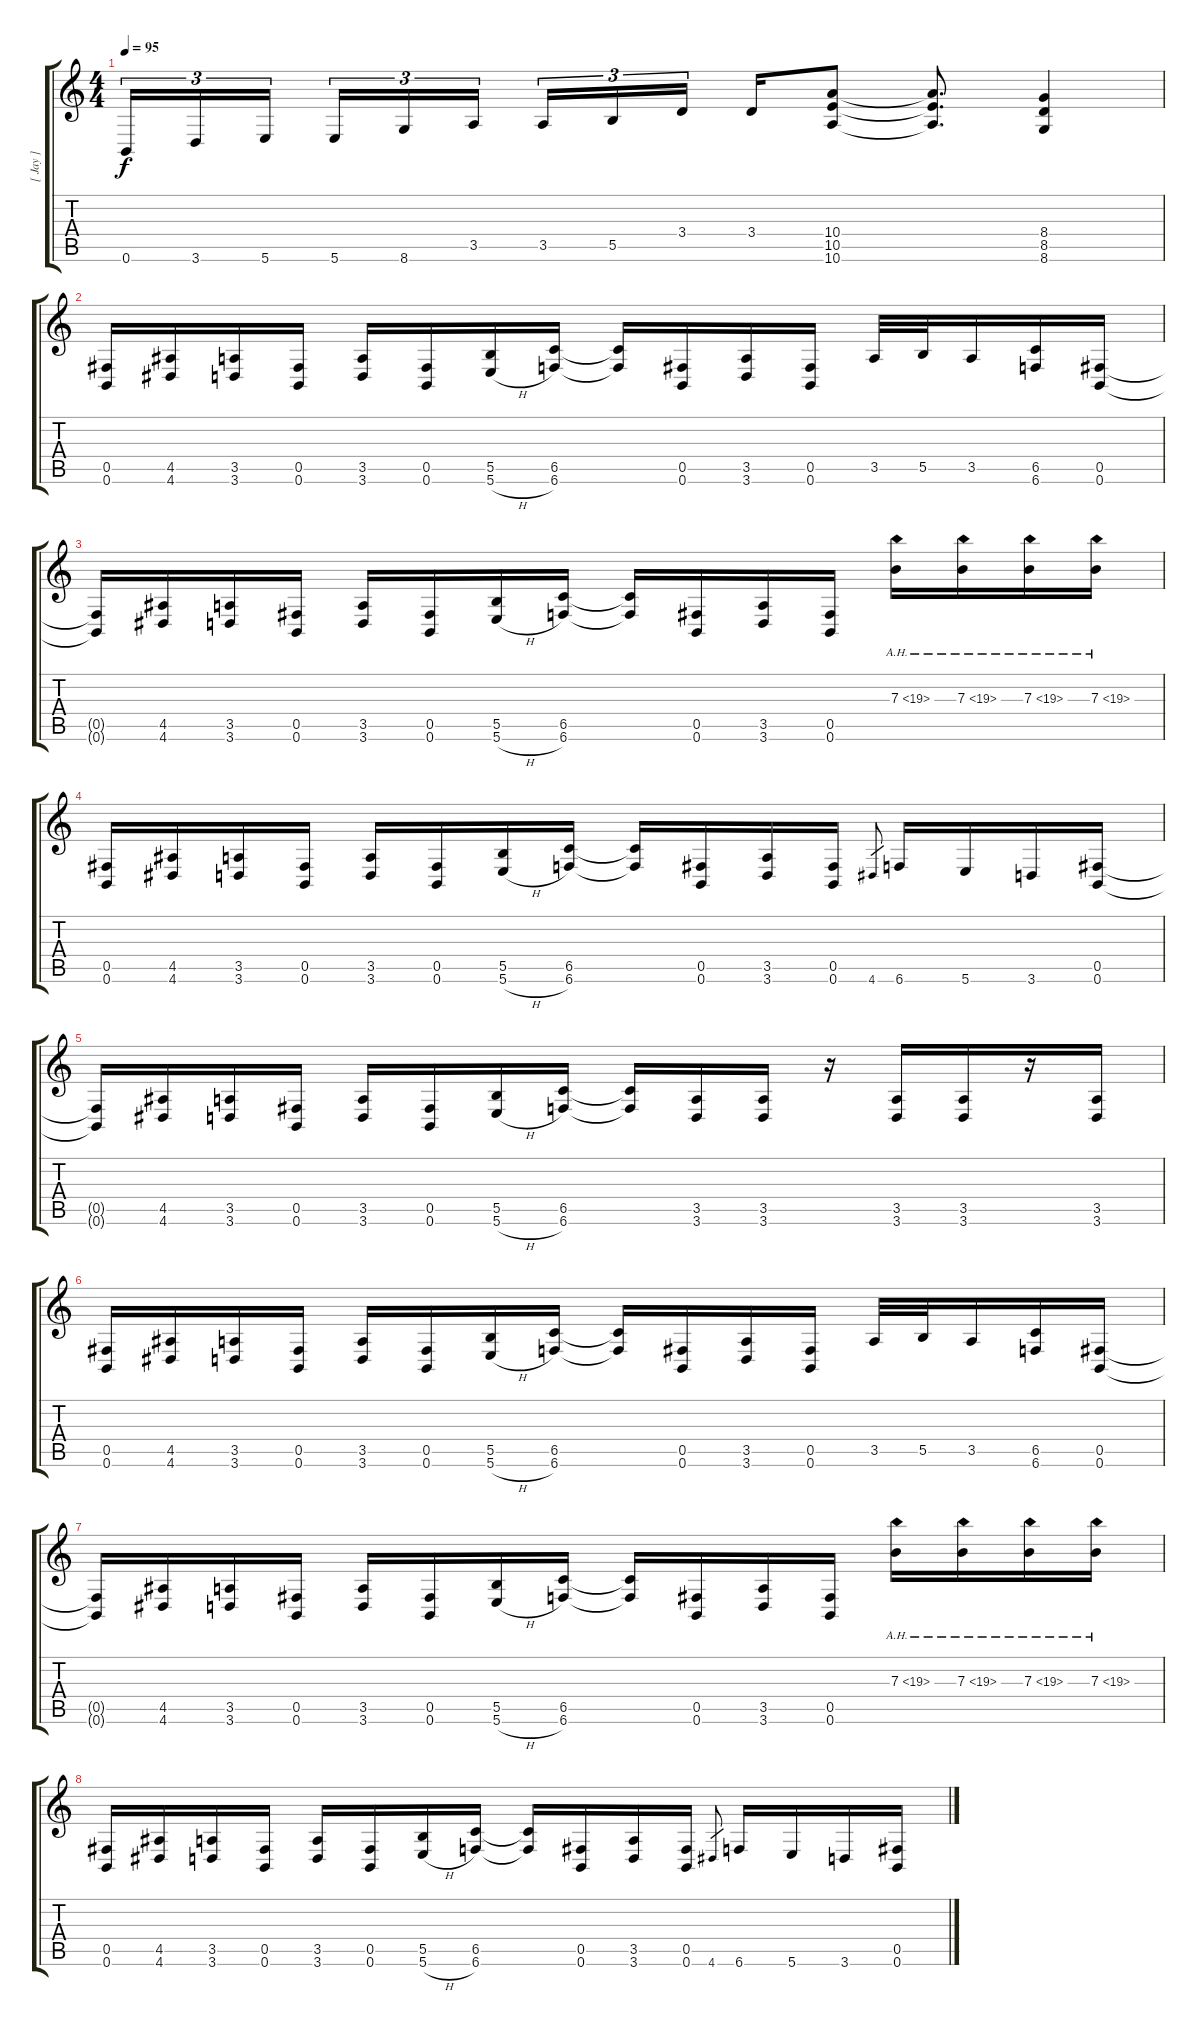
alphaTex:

\track ("[ Jay ]" "[ Jay ]") {instrument distortionguitar}
\staff {score tabs}
\tuning (Db4 Ab3 E3 B2 Gb2 B1) {hide}
\ts (4 4)
\tempo 95
\clef g2
\ks c
0.6.16{tu (3 2) dy f} 3.6.16{tu (3 2)} 5.6.16{tu (3 2) beam splitsecondary} 5.6.16{tu (3 2)} 8.6.16{tu (3 2)} 3.5.16{tu (3 2)} 3.5.16{tu (3 2)} 5.5.16{tu (3 2)} 3.4.16{tu (3 2) beam splitsecondary} 3.4.16 (10.4 10.5 10.6).8 (10.4{t} 10.5{t} 10.6{t}).8{d} (8.4 8.5 8.6).4 |
(0.5 0.6).16 (4.5 4.6).16 (3.5 3.6).16 (0.5 0.6).16 (3.5 3.6).16 (0.5 0.6).16 (5.5 5.6{h}).16 (6.5 6.6).16 (6.5{t} 6.6{t}).16 (0.5 0.6).16 (3.5 3.6).16 (0.5 0.6).16 3.5.32 5.5.32 3.5.16 (6.5 6.6).16 (0.5 0.6).16 |
(0.5{t} 0.6{t}).16 (4.5 4.6).16 (3.5 3.6).16 (0.5 0.6).16 (3.5 3.6).16 (0.5 0.6).16 (5.5 5.6{h}).16 (6.5 6.6).16 (6.5{t} 6.6{t}).16 (0.5 0.6).16 (3.5 3.6).16 (0.5 0.6).16 7.3{ah 12}.16 7.3{ah 12}.16 7.3{ah 12}.16 7.3{ah 12}.16 |
(0.5 0.6).16 (4.5 4.6).16 (3.5 3.6).16 (0.5 0.6).16 (3.5 3.6).16 (0.5 0.6).16 (5.5 5.6{h}).16 (6.5 6.6).16 (6.5{t} 6.6{t}).16 (0.5 0.6).16 (3.5 3.6).16 (0.5 0.6).16 4.6.8{gr} 6.6.16 5.6.16 3.6.16 (0.5 0.6).16 |
(0.5{t} 0.6{t}).16 (4.5 4.6).16 (3.5 3.6).16 (0.5 0.6).16 (3.5 3.6).16 (0.5 0.6).16 (5.5 5.6{h}).16 (6.5 6.6).16 (6.5{t} 6.6{t}).16 (3.5 3.6).16 (3.5 3.6).16 r.16 (3.5 3.6).16 (3.5 3.6).16 r.16 (3.5 3.6).16 |
(0.5 0.6).16 (4.5 4.6).16 (3.5 3.6).16 (0.5 0.6).16 (3.5 3.6).16 (0.5 0.6).16 (5.5 5.6{h}).16 (6.5 6.6).16 (6.5{t} 6.6{t}).16 (0.5 0.6).16 (3.5 3.6).16 (0.5 0.6).16 3.5.32 5.5.32 3.5.16 (6.5 6.6).16 (0.5 0.6).16 |
(0.5{t} 0.6{t}).16 (4.5 4.6).16 (3.5 3.6).16 (0.5 0.6).16 (3.5 3.6).16 (0.5 0.6).16 (5.5 5.6{h}).16 (6.5 6.6).16 (6.5{t} 6.6{t}).16 (0.5 0.6).16 (3.5 3.6).16 (0.5 0.6).16 7.3{ah 12}.16 7.3{ah 12}.16 7.3{ah 12}.16 7.3{ah 12}.16 |
(0.5 0.6).16 (4.5 4.6).16 (3.5 3.6).16 (0.5 0.6).16 (3.5 3.6).16 (0.5 0.6).16 (5.5 5.6{h}).16 (6.5 6.6).16 (6.5{t} 6.6{t}).16 (0.5 0.6).16 (3.5 3.6).16 (0.5 0.6).16 4.6.8{gr} 6.6.16 5.6.16 3.6.16 (0.5 0.6).16
